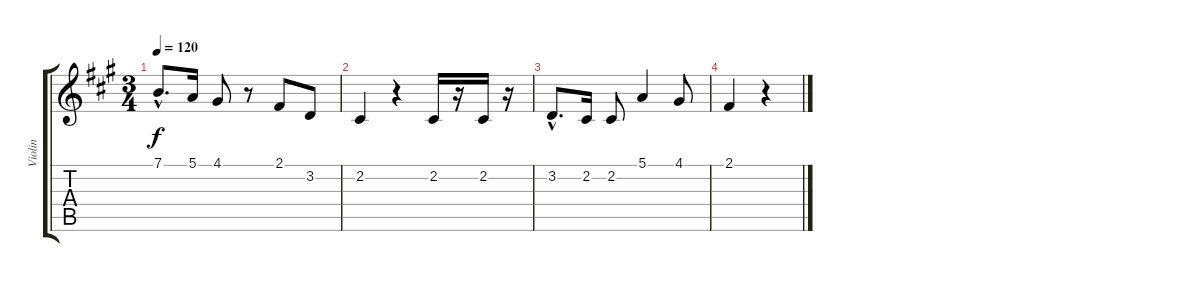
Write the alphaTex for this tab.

\track ("Violin" "Violin") {instrument violin}
\staff {score tabs}
\tuning (E4 B3 G3 D3 A2 E2) {hide}
\ts (3 4)
\tempo 120
\clef g2
\ks f#minor
7.1{hac}.8{d dy f} 5.1.16 4.1.8 r.8 2.1.8 3.2.8 |
2.2.4 r.4 2.2.16 r.16 2.2.16 r.16 |
3.2{hac}.8{d} 2.2.16 2.2.8 5.1.4 4.1.8 |
2.1.4 r.4
